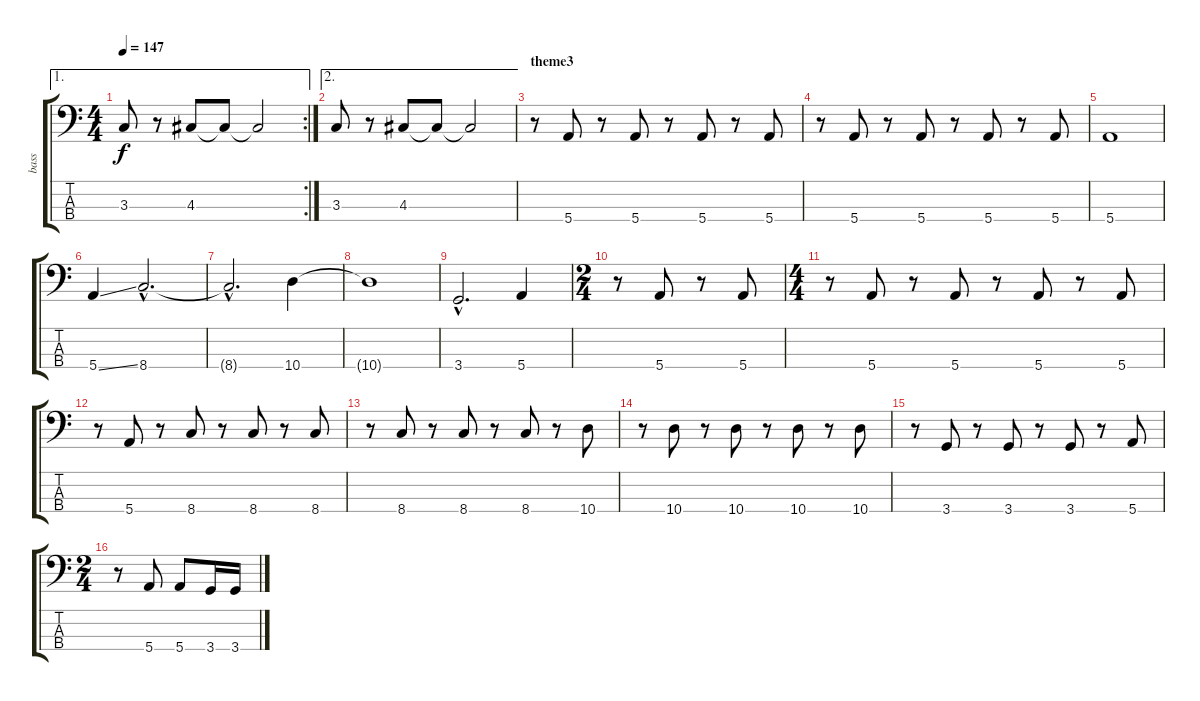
\track ("bass" "bass") {instrument electricbasspick}
\staff {score tabs}
\tuning (G2 D2 A1 E1) {hide}
\ae 1
\rc 2
\ts (4 4)
\tempo 147
\clef f4
\ks c
3.3.8{dy f} r.8 4.3.8 4.3{t}.8 4.3{t}.2 |
\ae 2
3.3.8 r.8 4.3.8 4.3{t}.8 4.3{t}.2 |
\section ("" "theme3")
r.8 5.4.8 r.8 5.4.8 r.8 5.4.8 r.8 5.4.8 |
r.8 5.4.8 r.8 5.4.8 r.8 5.4.8 r.8 5.4.8 |
5.4.1 |
5.4{ss}.4 8.4{hac}.2{d} |
8.4{hac t}.2{d} 10.4.4 |
10.4{t}.1 |
3.4{hac}.2{d} 5.4.4 |
\ts (2 4)
r.8 5.4.8 r.8 5.4.8 |
\ts (4 4)
r.8 5.4.8 r.8 5.4.8 r.8 5.4.8 r.8 5.4.8 |
r.8 5.4.8 r.8 8.4.8 r.8 8.4.8 r.8 8.4.8 |
r.8 8.4.8 r.8 8.4.8 r.8 8.4.8 r.8 10.4.8 |
r.8 10.4.8 r.8 10.4.8 r.8 10.4.8 r.8 10.4.8 |
r.8 3.4.8 r.8 3.4.8 r.8 3.4.8 r.8 5.4.8 |
\ts (2 4)
r.8 5.4.8 5.4.8 3.4.16 3.4.16
